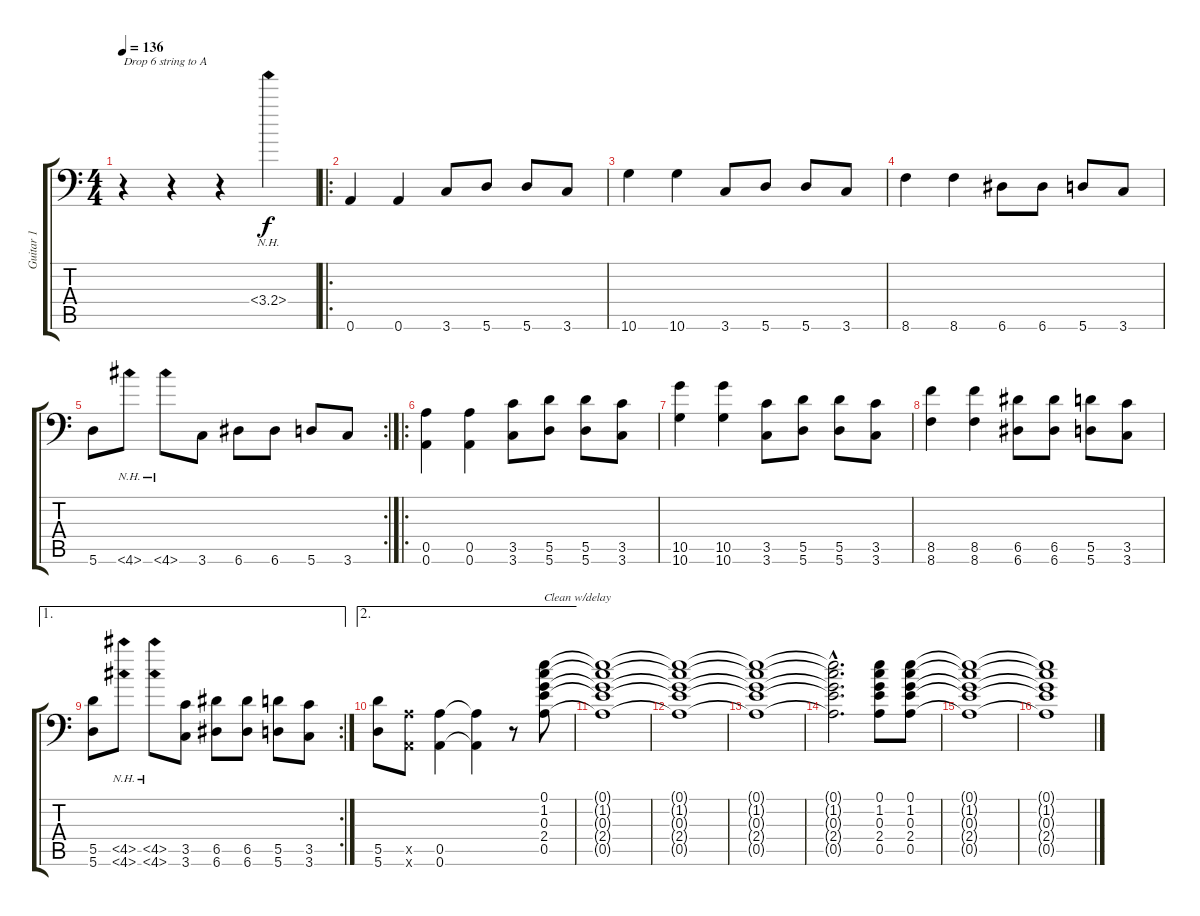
\track ("Guitar 1" "Guitar 1") {instrument distortionguitar}
\staff {score tabs}
\tuning (E4 B3 G3 D3 A2 A1) {hide}
\ts (4 4)
\tempo 136
\clef f4
\ks c
r.4{txt "Drop 6 string to A" dy f instrument distortionguitar} r.4 r.4 3.4{nh}.4 |
\ro
0.6.4 0.6.4 3.6.8 5.6.8 5.6.8 3.6.8 |
10.6.4 10.6.4 3.6.8 5.6.8 5.6.8 3.6.8 |
8.6.4 8.6.4 6.6.8 6.6.8 5.6.8 3.6.8 |
\rc 2
5.6.8 4.6{nh}.8 4.6{nh}.8 3.6.8 6.6.8 6.6.8 5.6.8 3.6.8 |
\ro
(0.5 0.6).4 (0.5 0.6).4 (3.5 3.6).8 (5.5 5.6).8 (5.5 5.6).8 (3.5 3.6).8 |
(10.5 10.6).4 (10.5 10.6).4 (3.5 3.6).8 (5.5 5.6).8 (5.5 5.6).8 (3.5 3.6).8 |
(8.5 8.6).4 (8.5 8.6).4 (6.5 6.6).8 (6.5 6.6).8 (5.5 5.6).8 (3.5 3.6).8 |
\ae 1
\rc 2
(5.5 5.6).8 (4.5{nh} 4.6{nh}).8 (4.5{nh} 4.6{nh}).8 (3.5 3.6).8 (6.5 6.6).8 (6.5 6.6).8 (5.5 5.6).8 (3.5 3.6).8 |
\ae 2
(5.5 5.6).8 (0.5{x} 0.6{x}).8 (0.5 0.6).4 (0.5{t} 0.6{t}).4 r.8 (0.1 1.2 0.3 2.4 0.5).8{txt "Clean w/delay"} |
(0.1{t} 1.2{t} 0.3{t} 2.4{t} 0.5{t}).1 |
(0.1{t} 1.2{t} 0.3{t} 2.4{t} 0.5{t}).1 |
(0.1{t} 1.2{t} 0.3{t} 2.4{t} 0.5{t}).1 |
(0.1{hac t} 1.2{hac t} 0.3{hac t} 2.4{hac t} 0.5{hac t}).2{d} (0.1 1.2 0.3 2.4 0.5).8 (0.1 1.2 0.3 2.4 0.5).8 |
(0.1{t} 1.2{t} 0.3{t} 2.4{t} 0.5{t}).1 |
(0.1{t} 1.2{t} 0.3{t} 2.4{t} 0.5{t}).1
